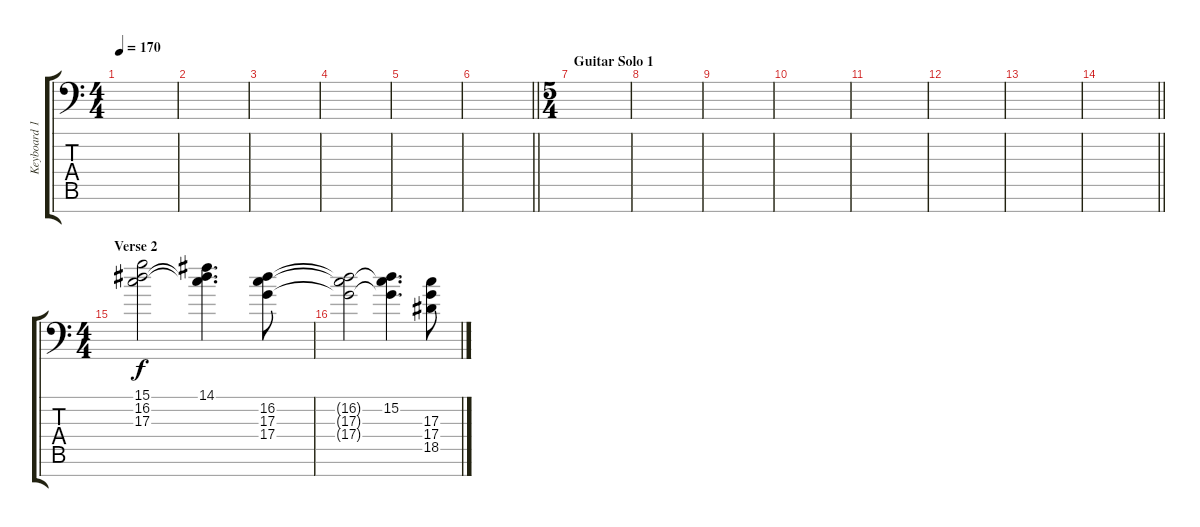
\track ("Keyboard 1 RH" "Keyboard 1") {instrument brightacousticpiano}
\staff {score tabs}
\tuning (E4 B3 G3 D3 A2 E2 A1) {hide}
\ts (4 4)
\tempo 170
\clef f4
\ks c
|
|
|
|
|
\barLineRight lightlight
|
\ts (5 4)
\section ("" "Guitar Solo 1")
|
|
|
|
|
|
|
\barLineRight lightlight
|
\ts (4 4)
\section ("" "Verse 2")
(15.1 16.2 17.3).2 (14.1 16.2{t} 17.3{t}).4{d} (16.2 17.3 17.4).8 |
(16.2{t} 17.3{t} 17.4{t}).2 (15.2 17.3{t} 17.4{t}).4{d} (17.3 17.4 18.5).8
